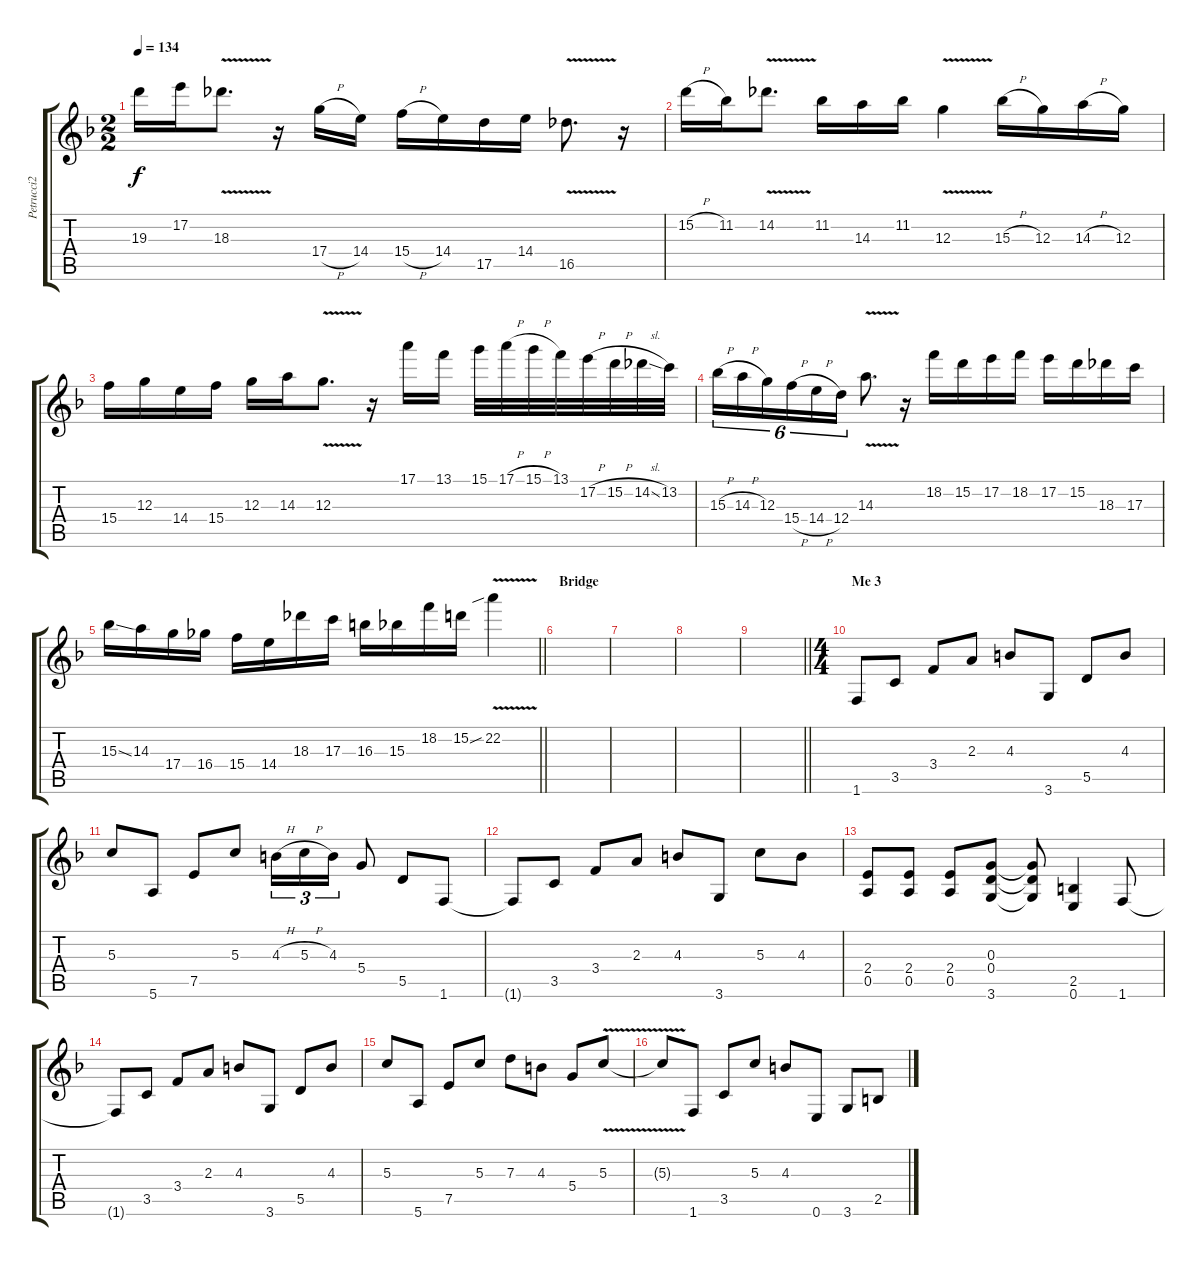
\track ("Petrucci2" "Petrucci2") {instrument distortionguitar}
\staff {score tabs}
\tuning (E4 B3 G3 D3 A2 E2) {hide}
\ts (2 2)
\tempo 134
\clef g2
\ks f
19.3.16{dy f} 17.2.16 18.3{v}.8{d} r.16 17.4{h}.16 14.4.16 15.4{h}.16 14.4.16 17.5.16 14.4.16 16.5{v}.8{d} r.16 |
15.2{h}.16 11.2.16 14.2{v}.8{d} 11.2.16 14.3.16 11.2.16 12.3{v}.4 15.3{h}.16 12.3.16 14.3{h}.16 12.3.16 |
15.4.16 12.3.16 14.4.16 15.4.16 12.3.16 14.3.16 12.3{v}.8{d} r.16 17.1.16 13.1.16 15.1.32 17.1{h}.32 15.1{h}.32 13.1.32 17.2{h}.32 15.2{h}.32 14.2{sl}.32 13.2.32 |
15.3{h}.16{tu (6 4)} 14.3{h}.16{tu (6 4)} 12.3.16{tu (6 4)} 15.4{h}.16{tu (6 4)} 14.4{h}.16{tu (6 4)} 12.4.16{tu (6 4)} 14.3{v}.8{d} r.16 18.2.16 15.2.16 17.2.16 18.2.16 17.2.16 15.2.16 18.3.16 17.3.16 |
\barLineRight lightlight
15.3{ss}.16 14.3.16 17.4.16 16.4.16 15.4.16 14.4.16 18.3.16 17.3.16 16.3.16 15.3.16 18.2.16 15.2.16 22.2{v sib}.4 |
\section ("" "Bridge")
|
|
|
\barLineRight lightlight
|
\ts (4 4)
\section ("" "Me 3")
1.6.8 3.5.8 3.4.8 2.3.8 4.3.8 3.6.8 5.5.8 4.3.8 |
5.3.8 5.6.8 7.5.8 5.3.8 4.3{h}.16{tu (3 2)} 5.3{h}.16{tu (3 2)} 4.3.16{tu (3 2)} 5.4.8 5.5.8 1.6.8 |
1.6{t}.8 3.5.8 3.4.8 2.3.8 4.3.8 3.6.8 5.3.8 4.3.8 |
(2.4 0.5).8 (2.4 0.5).8 (2.4 0.5).8 (0.3 0.4 3.6).8 (0.3{t} 0.4{t} 3.6{t}).8 (2.5 0.6).4 1.6.8 |
1.6{t}.8 3.5.8 3.4.8 2.3.8 4.3.8 3.6.8 5.5.8 4.3.8 |
5.3.8 5.6.8 7.5.8 5.3.8 7.3.8 4.3.8 5.4.8 5.3{v}.8 |
5.3{t}.8 1.6.8 3.5.8 5.3.8 4.3.8 0.6.8 3.6.8 2.5.8
